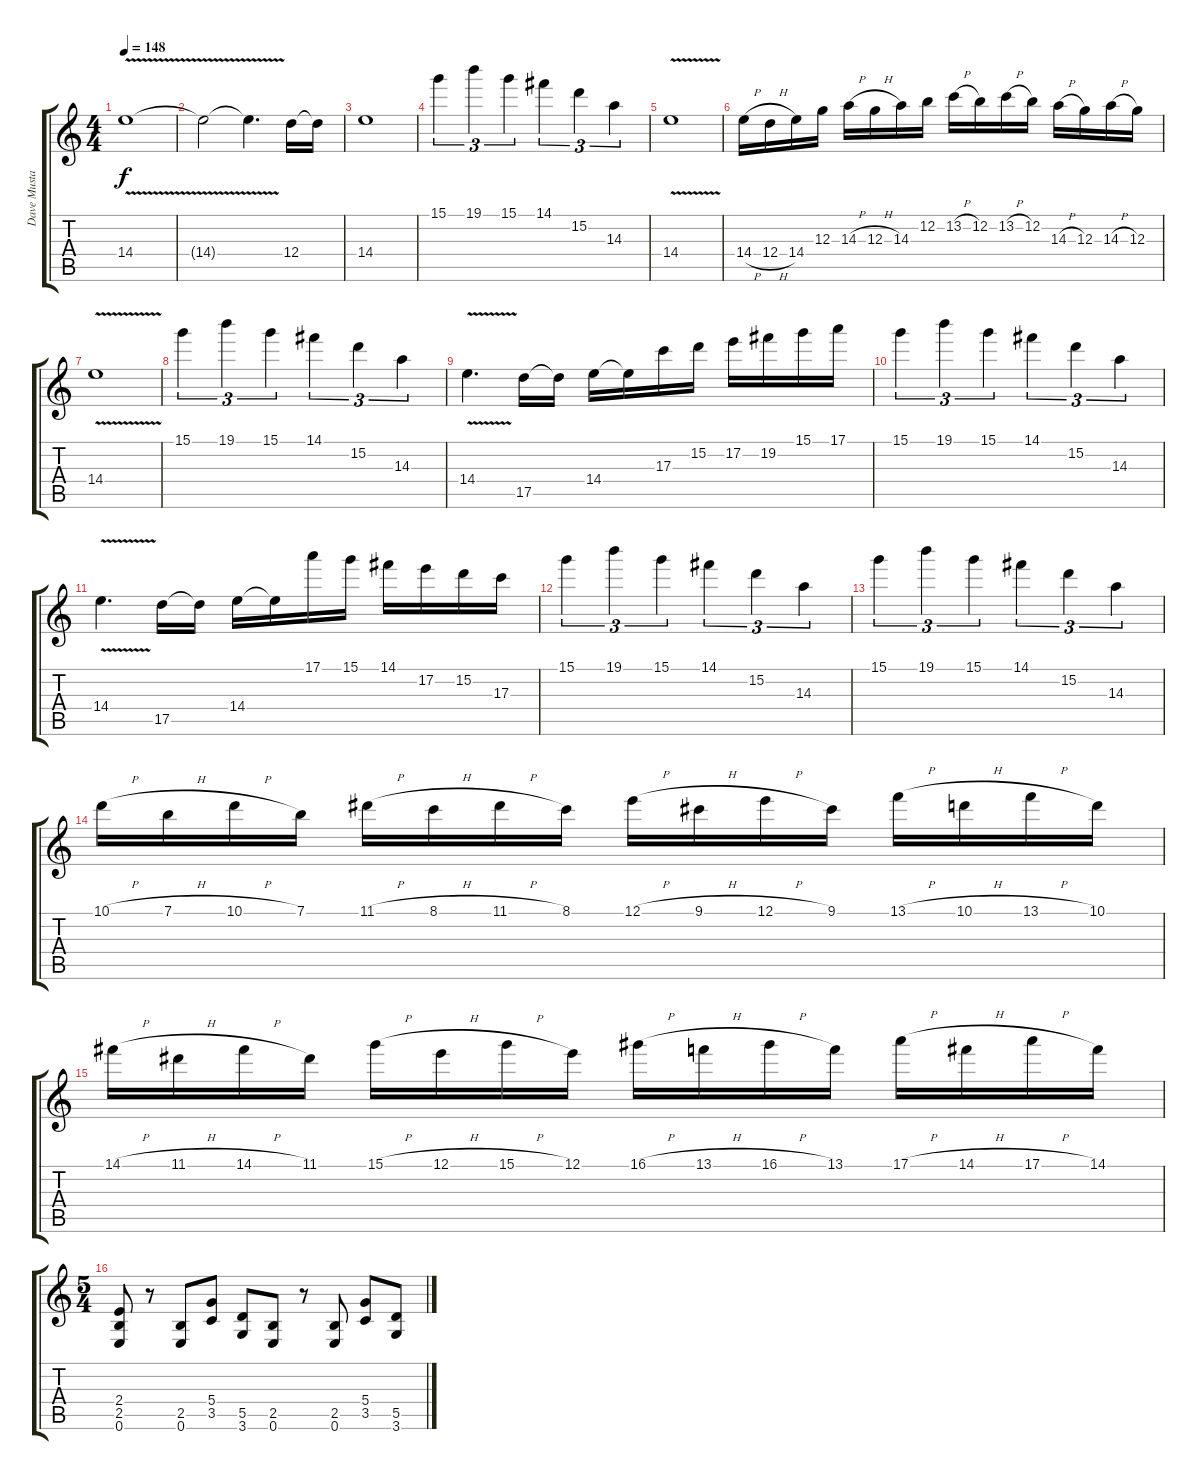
\track ("Dave Mustaine" "Dave Musta") {instrument distortionguitar}
\staff {score tabs}
\tuning (E4 B3 G3 D3 A2 E2) {hide}
\ts (4 4)
\tempo 148
\clef g2
\ks c
14.4{v}.1{dy f} |
14.4{v t}.2 14.4{t}.4{d} 12.4.16 12.4{t}.16 |
14.4.1 |
15.1.4{tu (3 2)} 19.1.4{tu (3 2)} 15.1.4{tu (3 2)} 14.1.4{tu (3 2)} 15.2.4{tu (3 2)} 14.3.4{tu (3 2)} |
14.4{v}.1 |
14.4{h}.16 12.4{h}.16 14.4.16 12.3.16 14.3{h}.16 12.3{h}.16 14.3.16 12.2.16 13.2{h}.16 12.2.16 13.2{h}.16 12.2.16 14.3{h}.16 12.3.16 14.3{h}.16 12.3.16 |
14.4{v}.1 |
15.1.4{tu (3 2)} 19.1.4{tu (3 2)} 15.1.4{tu (3 2)} 14.1.4{tu (3 2)} 15.2.4{tu (3 2)} 14.3.4{tu (3 2)} |
14.4{v}.4{d} 17.5.16 17.5{t}.16 14.4.16 14.4{t}.16 17.3.16 15.2.16 17.2.16 19.2.16 15.1.16 17.1.16 |
15.1.4{tu (3 2)} 19.1.4{tu (3 2)} 15.1.4{tu (3 2)} 14.1.4{tu (3 2)} 15.2.4{tu (3 2)} 14.3.4{tu (3 2)} |
14.4{v}.4{d} 17.5.16 17.5{t}.16 14.4.16 14.4{t}.16 17.1.16 15.1.16 14.1.16 17.2.16 15.2.16 17.3.16 |
15.1.4{tu (3 2)} 19.1.4{tu (3 2)} 15.1.4{tu (3 2)} 14.1.4{tu (3 2)} 15.2.4{tu (3 2)} 14.3.4{tu (3 2)} |
15.1.4{tu (3 2)} 19.1.4{tu (3 2)} 15.1.4{tu (3 2)} 14.1.4{tu (3 2)} 15.2.4{tu (3 2)} 14.3.4{tu (3 2)} |
10.1{h}.16 7.1{h}.16 10.1{h}.16 7.1.16 11.1{h}.16 8.1{h}.16 11.1{h}.16 8.1.16 12.1{h}.16 9.1{h}.16 12.1{h}.16 9.1.16 13.1{h}.16 10.1{h}.16 13.1{h}.16 10.1.16 |
14.1{h}.16 11.1{h}.16 14.1{h}.16 11.1.16 15.1{h}.16 12.1{h}.16 15.1{h}.16 12.1.16 16.1{h}.16 13.1{h}.16 16.1{h}.16 13.1.16 17.1{h}.16 14.1{h}.16 17.1{h}.16 14.1.16 |
\ts (5 4)
(2.4 2.5 0.6).8 r.8 (2.5 0.6).8 (5.4 3.5).8 (5.5 3.6).8 (2.5 0.6).8 r.8 (2.5 0.6).8 (5.4 3.5).8 (5.5 3.6).8
